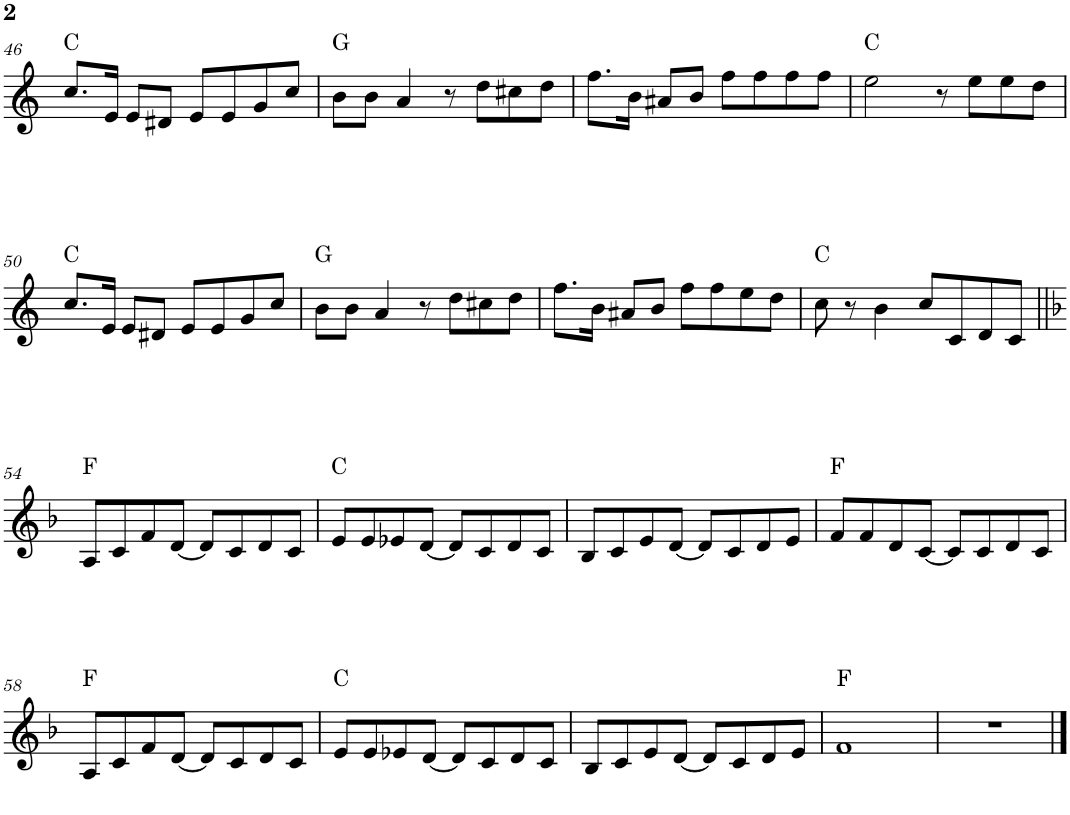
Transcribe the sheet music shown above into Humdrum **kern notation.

**kern	**harte
*part1	*part1
*staff1	*
*I"Piano	*
*I'Pno.	*
!!LO:PB:g=z
*clefG2	*
*k[]	*
*M4/4	*
=46	=46
8.cc/L	C:maj
16e/Jk	.
8e/L	.
8d#X/J	.
8e/L	.
8e/	.
8g/	.
8cc/J	.
=47	=47
8b\L	G:maj
8b\J	.
4a/	.
8r	.
8dd\L	.
8cc#X\	.
8dd\J	.
=48	=48
8.ff\L	.
16b\Jk	.
8a#X/L	.
8b/J	.
8ff\L	.
8ff\	.
8ff\	.
8ff\J	.
=49	=49
2ee\	C:maj
8r	.
8ee\L	.
8ee\	.
8dd\J	.
!!LO:LB:g=z
=50	=50
8.cc/L	C:maj
16e/Jk	.
8e/L	.
8d#X/J	.
8e/L	.
8e/	.
8g/	.
8cc/J	.
=51	=51
8b\L	G:maj
8b\J	.
4a/	.
8r	.
8dd\L	.
8cc#X\	.
8dd\J	.
=52	=52
8.ff\L	.
16b\Jk	.
8a#X/L	.
8b/J	.
8ff\L	.
8ff\	.
8ee\	.
8dd\J	.
=53	=53
8cc\	C:maj
8r	.
4b\	.
8cc/L	.
8c/	.
8d/	.
8c/J	.
!!LO:LB:g=z
=54||	=54||
*k[b-]	*
8A/L	F:maj
8c/	.
8f/	.
[8d/J	.
8d/L]	.
8c/	.
8d/	.
8c/J	.
=55	=55
8e/L	C:maj
8e/	.
8e-X/	.
[8d/J	.
8d/L]	.
8c/	.
8d/	.
8c/J	.
=56	=56
8B-/L	.
8c/	.
8e/	.
[8d/J	.
8d/L]	.
8c/	.
8d/	.
8e/J	.
=57	=57
8f/L	F:maj
8f/	.
8d/	.
[8c/J	.
8c/L]	.
8c/	.
8d/	.
8c/J	.
!!LO:LB:g=z
=58	=58
8A/L	F:maj
8c/	.
8f/	.
[8d/J	.
8d/L]	.
8c/	.
8d/	.
8c/J	.
=59	=59
8e/L	C:maj
8e/	.
8e-X/	.
[8d/J	.
8d/L]	.
8c/	.
8d/	.
8c/J	.
=60	=60
8B-/L	.
8c/	.
8e/	.
[8d/J	.
8d/L]	.
8c/	.
8d/	.
8e/J	.
=61	=61
1f	F:maj
=62	=62
1r	.
==	==
*-	*-
